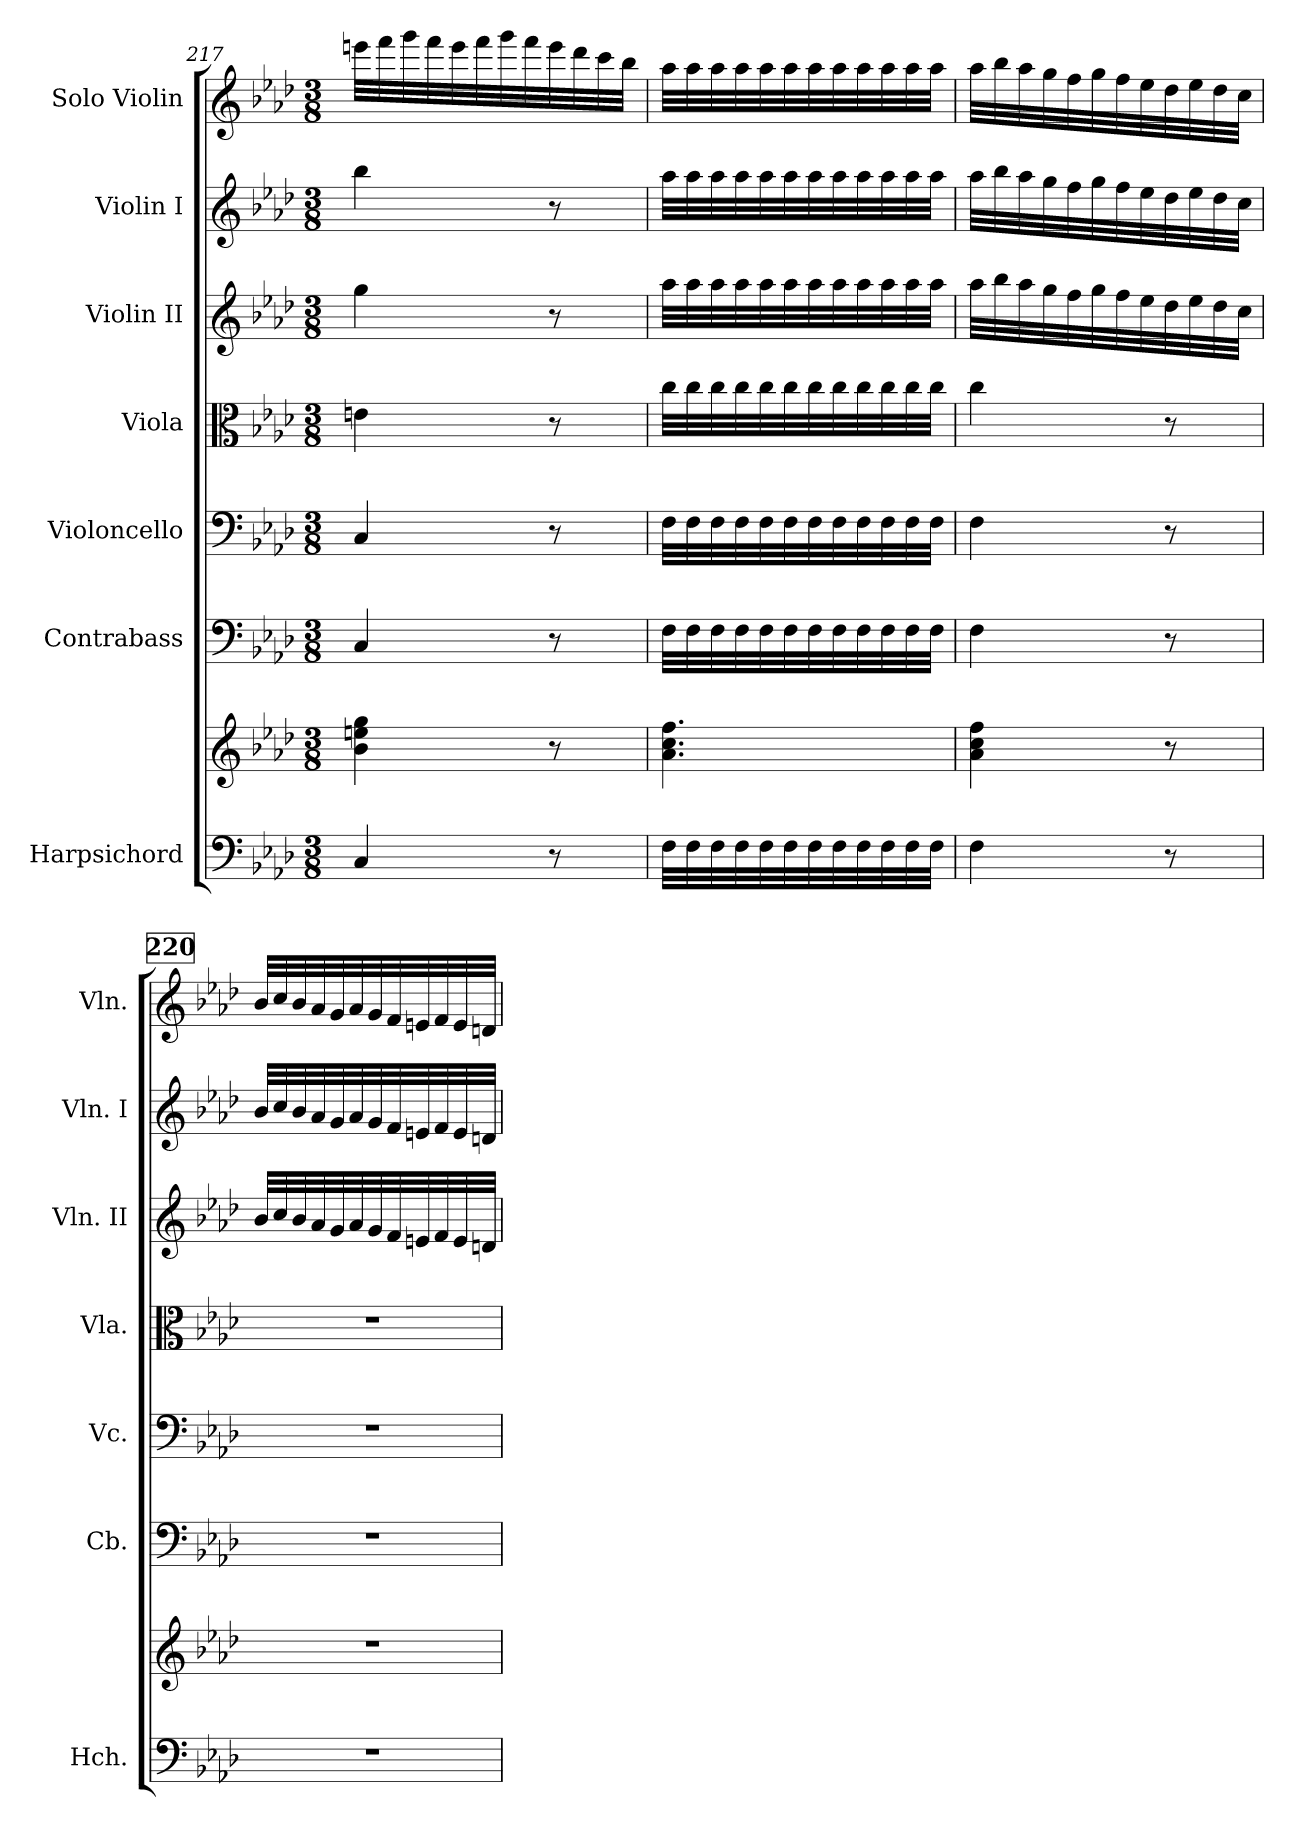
**kern	**kern	**kern	**kern	**kern	**kern	**kern	**kern
*part7	*part7	*part6	*part5	*part4	*part3	*part2	*part1
*staff8	*staff7	*staff6	*staff5	*staff4	*staff3	*staff2	*staff1
*I"Harpsichord	*	*I"Contrabass	*I"Violoncello	*I"Viola	*I"Violin II	*I"Violin I	*I"Solo Violin
*I'Hch.	*	*I'Cb.	*I'Vc.	*I'Vla.	*I'Vln. II	*I'Vln. I	*I'Vln.
!!LO:PB:g=z
*clefF4	*clefG2	*clefF4	*clefF4	*clefC3	*clefG2	*clefG2	*clefG2
*	*	*ITrd7c12	*	*	*	*	*
*k[b-e-a-d-]	*k[b-e-a-d-]	*k[b-e-a-d-]	*k[b-e-a-d-]	*k[b-e-a-d-]	*k[b-e-a-d-]	*k[b-e-a-d-]	*k[b-e-a-d-]
*M3/8	*M3/8	*M3/8	*M3/8	*M3/8	*M3/8	*M3/8	*M3/8
=217	=217	=217	=217	=217	=217	=217	=217
4C/	4b-\ 4een\ 4gg\	4CC/	4C/	4en\	4gg\	4bb-\	32eeen\LLL
.	.	.	.	.	.	.	32fff\
.	.	.	.	.	.	.	32ggg\
.	.	.	.	.	.	.	32fff\
.	.	.	.	.	.	.	32eee\
.	.	.	.	.	.	.	32fff\
.	.	.	.	.	.	.	32ggg\
.	.	.	.	.	.	.	32fff\
8r	8r	8r	8r	8r	8r	8r	32eee\
.	.	.	.	.	.	.	32ddd-\
.	.	.	.	.	.	.	32ccc\
.	.	.	.	.	.	.	32bb-\JJJ
=218	=218	=218	=218	=218	=218	=218	=218
32F\LLL	4.a-\ 4.cc\ 4.ff\	32FF\LLL	32F\LLL	32cc\LLL	32aa-\LLL	32aa-\LLL	32aa-\LLL
32F\	.	32FF\	32F\	32cc\	32aa-\	32aa-\	32aa-\
32F\	.	32FF\	32F\	32cc\	32aa-\	32aa-\	32aa-\
32F\	.	32FF\	32F\	32cc\	32aa-\	32aa-\	32aa-\
32F\	.	32FF\	32F\	32cc\	32aa-\	32aa-\	32aa-\
32F\	.	32FF\	32F\	32cc\	32aa-\	32aa-\	32aa-\
32F\	.	32FF\	32F\	32cc\	32aa-\	32aa-\	32aa-\
32F\	.	32FF\	32F\	32cc\	32aa-\	32aa-\	32aa-\
32F\	.	32FF\	32F\	32cc\	32aa-\	32aa-\	32aa-\
32F\	.	32FF\	32F\	32cc\	32aa-\	32aa-\	32aa-\
32F\	.	32FF\	32F\	32cc\	32aa-\	32aa-\	32aa-\
32F\JJJ	.	32FF\JJJ	32F\JJJ	32cc\JJJ	32aa-\JJJ	32aa-\JJJ	32aa-\JJJ
!!LO:PB:g=z
=219	=219	=219	=219	=219	=219	=219	=219
4F\	4a-\ 4cc\ 4ff\	4FF\	4F\	4cc\	32aa-\LLL	32aa-\LLL	32aa-\LLL
.	.	.	.	.	32bb-\	32bb-\	32bb-\
.	.	.	.	.	32aa-\	32aa-\	32aa-\
.	.	.	.	.	32gg\	32gg\	32gg\
.	.	.	.	.	32ff\	32ff\	32ff\
.	.	.	.	.	32gg\	32gg\	32gg\
.	.	.	.	.	32ff\	32ff\	32ff\
.	.	.	.	.	32ee-\	32ee-\	32ee-\
8r	8r	8r	8r	8r	32dd-\	32dd-\	32dd-\
.	.	.	.	.	32ee-\	32ee-\	32ee-\
.	.	.	.	.	32dd-\	32dd-\	32dd-\
.	.	.	.	.	32cc\JJJ	32cc\JJJ	32cc\JJJ
!!LO:REH:place=s1:a:B:fs=14:t=220
=220	=220	=220	=220	=220	=220	=220	=220
4.r	4.r	4.r	4.r	4.r	32b-/LLL	32b-/LLL	32b-/LLL
.	.	.	.	.	32cc/	32cc/	32cc/
.	.	.	.	.	32b-/	32b-/	32b-/
.	.	.	.	.	32a-/	32a-/	32a-/
.	.	.	.	.	32g/	32g/	32g/
.	.	.	.	.	32a-/	32a-/	32a-/
.	.	.	.	.	32g/	32g/	32g/
.	.	.	.	.	32f/	32f/	32f/
.	.	.	.	.	32en/	32en/	32en/
.	.	.	.	.	32f/	32f/	32f/
.	.	.	.	.	32e/	32e/	32e/
.	.	.	.	.	32dn/JJJ	32dn/JJJ	32dn/JJJ
=	=	=	=	=	=	=	=
*-	*-	*-	*-	*-	*-	*-	*-
